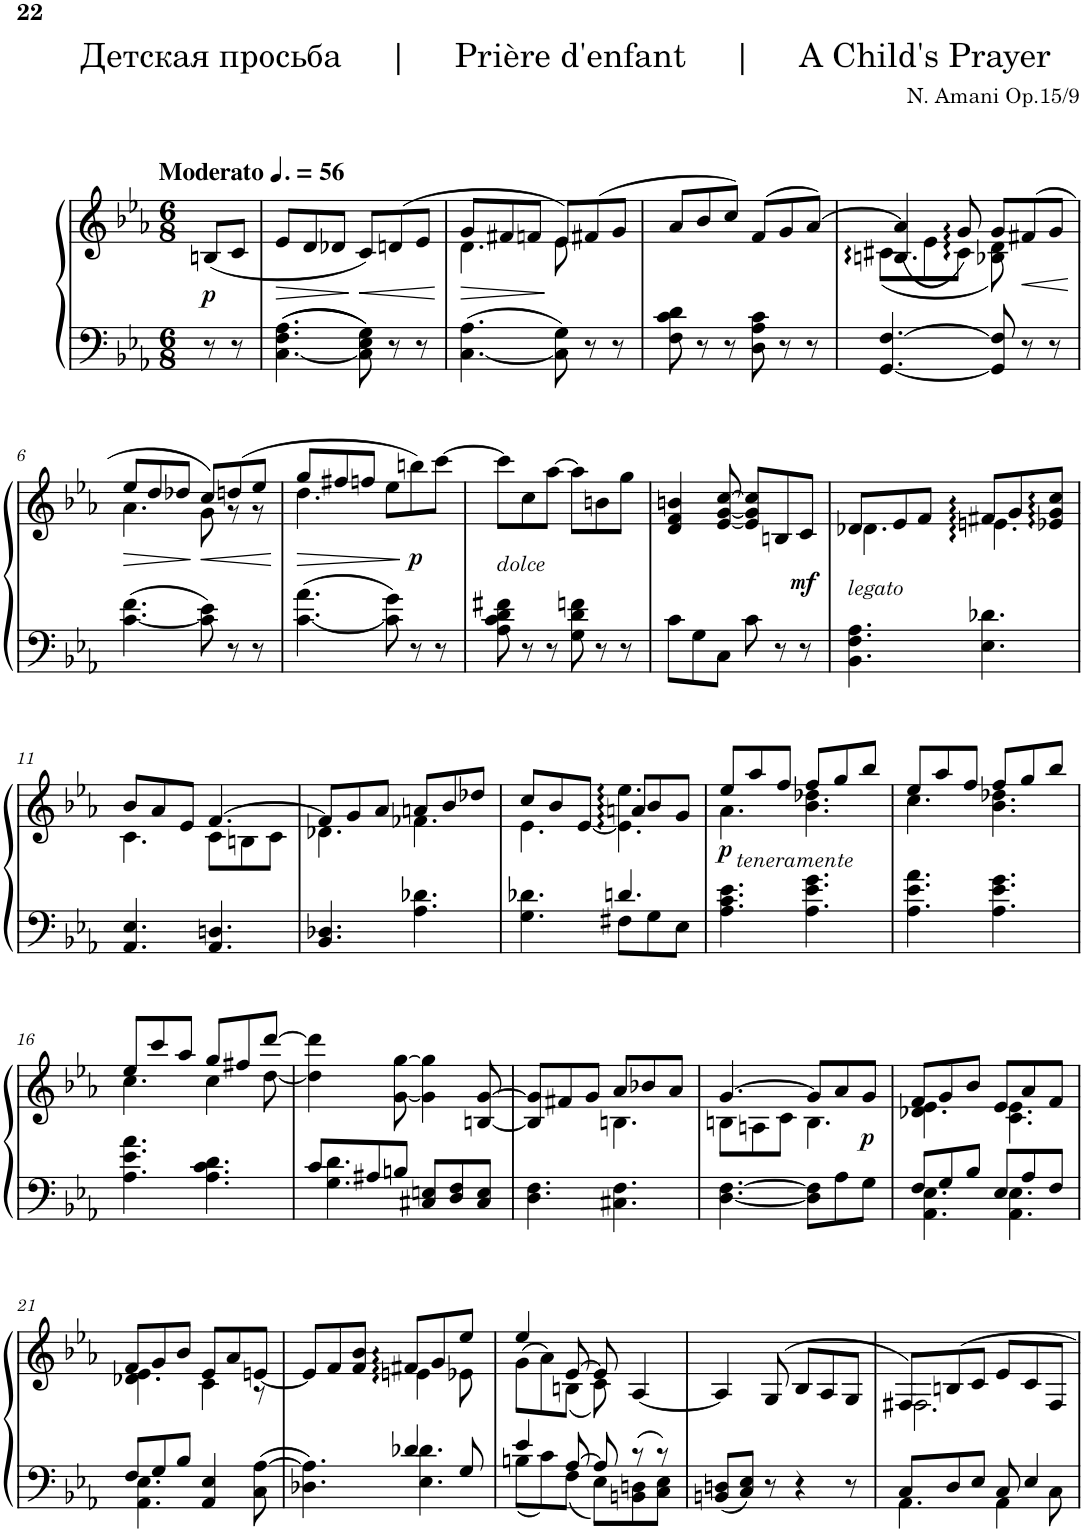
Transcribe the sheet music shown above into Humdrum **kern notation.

**kern	**kern	**dynam
*part1	*part1	*part1
*staff2	*staff1	*staff1/2
*I"Piano	*	*
*I'Pno.	*	*
!!LO:PB:g=z
*clefF4	*clefG2	*
*k[b-e-a-]	*k[b-e-a-]	*
*M6/8	*M6/8	*
*MM84	*MM84	*
=1	=1	=1
!	!LO:TX:a:B:t=Moderato	!
!	!	!LO:DY:b
8r	(8Bn/L	p
8r	8c/J	.
=2	=2	=2
!	!	!LO:HP:b
[4.C\ 4.F\ 4.A-\	8e-/L	>
.	8d/	.
.	8d-X/J	.
!	!	!LO:HP:n=1:b
8C\] 8E-\ 8G\	8c/L)	] <
8r	(>8dn/	.
8r	8e-/J	.
.	.	[
=3	=3	=3
!	!	!LO:HP:b
*	*^	*
[4.C\ 4.A-\	8g/L	4.d\	>
.	8f#X/	.	.
.	8fn/J	.	.
8C\] 8G\	8e-/L)	8e-\	]
8r	(>8f#X/	4ryy	.
8r	8g/J	.	.
*	*v	*v	*
=4	=4	=4
8F\ 8c\ 8d\	8a-/L	.
8r	8b-/	.
8r	8cc/J)	.
8D\ 8A-\ 8c\	(>8f/L	.
8r	8g/	.
8r	[8a-/J)	.
=5	=5	=5
*	*^	*
*	*	*^	*
[4.GG/ [4.F/	(<8c#X\L	(4a-/]	4.Bn/	.
.	8e-\	.	.	.
.	8c#\J	8g/)	.	.
8GG/] 8F/]	8g/L	8B-X\ 8d\)	4.ryy	.
!	!	!	!	!LO:HP:b
8r	(>8f#X/	4ryy	.	<
8r	8g/J	.	.	.
*	*v	*v	*v	*
.	.	[
!!LO:LB:g=z
=6	=6	=6
!	!	!LO:HP:b
*	*^	*
[4.c\ 4.f\	8ee-/L	4.a-\	>
.	8dd/	.	.
.	8dd-X/J	.	.
!	!	!	!LO:HP:n=1:b
8c\] 8e-\	8cc/L)	8g\	] <
8r	(8ddn/	8r	.
8r	8ee-/J	8r	.
*	*v	*v	*
.	.	[
=7	=7	=7
!	!	!LO:HP:b
*	*^	*
[4.c\ 4.a-\	8gg/L	4.dd\	>
.	8ff#X/	.	.
.	8ffn/J	.	.
8c\] 8g\	8ee-\L	4.ryy	.
!	!	!	!LO:DY:n=1:b
8r	8bbn\)	.	] p
8r	[8ccc\J	.	.
*	*v	*v	*
=8	=8	=8
!	!LO:TX:b:i:t=dolce	!
8A-\ 8c\ 8d\ 8f#X\	8ccc\L]	.
8r	8cc\	.
8r	[8aa-\J	.
8G\ 8d\ 8fn\	8aa-\L]	.
8r	8bn\	.
8r	8gg\J	.
=9	=9	=9
8c\L	4d/ 4f/ 4bn/	.
8G\	.	.
8C\J	[8e-/ [8g/ [8cc/	.
8c\	8e-/] 8g/] 8cc/]L	.
8r	8Bn/	.
!	!	!LO:DY:b
8r	8c/J	mf
=10	=10	=10
*	*^	*
!	!LO:TX:b:i:t=legato	!	!
4.BB-\ 4.F\ 4.A-\	8d/L	4.d-X\	.
.	8e-/	.	.
.	8f/J	.	.
4.E-\ 4.d-X\	8f#X/L	4.en\	.
.	8g/	.	.
.	8e-X/ 8g/ 8cc/J	.	.
!!LO:LB:g=z	!!
=11	=11	=11	=11
4.AA-/ 4.E-/	8b-/L	4.c\	.
.	8a-/	.	.
.	8e-/J	.	.
4.AA-/ 4.Dn/	[4.f/	8c\L	.
.	.	8Bn\	.
.	.	8c\J	.
=12	=12	=12	=12
4.BB-/ 4.D-X/	8f/L]	4.d-X\	.
.	8g/	.	.
.	8a-/J	.	.
4.A-\ 4.d-X\	8an/L	4.f-X\	.
.	8b-/	.	.
.	8dd-X/J	.	.
=13	=13	=13	=13
*^	*	*	*
4.G\ 4.d-X\	4.ryy	8cc/L	4.e-\	.
.	.	8b-/	.	.
.	.	[<8e-/J	.	.
4.dn/	8F#X\L	8an/L	4.e-\] 4.ee-\	.
.	8G\	8b-/	.	.
.	8E-\J	8g/J	.	.
=14	=14	=14	=14	=14
!	!	!LO:TX:b:i:t=teneramente	!	!
!	!	!	!	!LO:DY:b
*v	*v	*	*	*
4.A-\ 4.c\ 4.e-\	8ee-/L	4.a-\	p
.	8aa-/	.	.
.	8ff/J	.	.
4.A-\ 4.e-\ 4.g\	8ff/L	4.b-\ 4.dd-X\	.
.	8gg/	.	.
.	8bb-/J	.	.
=15	=15	=15	=15
4.A-\ 4.e-\ 4.a-\	8ee-/L	4.cc\	.
.	8aa-/	.	.
.	8ff/J	.	.
4.A-\ 4.e-\ 4.g\	8ff/L	4.b-\ 4.dd-X\	.
.	8gg/	.	.
.	8bb-/J	.	.
!!LO:LB:g=z	!!
=16	=16	=16	=16
4.A-\ 4.e-\ 4.a-\	8ee-/L	4.cc\	.
.	8ccc/	.	.
.	8aa-/J	.	.
4.A-\ 4.c\ 4.d\	8gg/L	4cc\	.
.	8ff#X/	.	.
.	[8ddd/J	[8dd\	.
*	*v	*v	*
=17	=17	=17
*^	*	*
8c/L	4.G\ 4.d\	4dd\] 4ddd\]	.
8A#X/	.	.	.
8Bn/J	.	[8g\ [8gg\	.
8C#X/ 8En/L	4.ryy	4g\] 4gg\]	.
8D/ 8F/	.	.	.
8C#/ 8E/J	.	[<8Bn/ [8g/	.
*v	*v	*	*
=18	=18	=18
*	*^	*
4.D\ 4.F\	8ryy	8B/] 8g/]L	.
.	8ryy	8f#X/	.
.	8ryy	8g/J	.
4.C#X\ 4.F\	8a-/L	4.Bn\	.
.	8b-X/	.	.
.	8a-/J	.	.
=19	=19	=19	=19
[4.D\ [4.F\	[4.g/	8Bn\L	.
.	.	8An\	.
.	.	8c\J	.
8D\] 8F\]L	8g/L]	4.B\	.
8A-\	8a-/	.	.
!	!	!	!LO:DY:b
8G\J	8g/J	.	p
=20	=20	=20	=20
*^	*	*	*
8F/L	4.AA-\ 4.E-\	8f/L	4.d-X\ 4.e-\	.
8G/	.	8g/	.	.
8B-/J	.	8b-/J	.	.
8E-/L	4.AA-\ 4.E-\	8e-/L	4.c\ 4.e-\	.
8A-/	.	8a-/	.	.
8F/J	.	8f/J	.	.
!!LO:LB:g=z	!!
=21	=21	=21	=21	=21
8F/L	4.AA-\ 4.E-\	8f/L	4.d-X\ 4.e-\	.
8G/	.	8g/	.	.
8B-/J	.	8b-/J	.	.
4AA-/ 4E-/	4.ryy	8e-/L	4c\	.
.	.	8a-/	.	.
8C\ [8A-\	.	[<8en/J	8r	.
=22	=22	=22	=22	=22
4.D-X\ 4.A-\]	4.ryy	8e/L]	4.ryy	.
.	.	8f/	.	.
.	.	8f/ 8b-/J	.	.
4d-X/	4.E-\ 4.d-\	8f#X/L	4en\	.
.	.	8g/	.	.
8G/	.	8ee-/J	8e-X\	.
=23	=23	=23	=23	=23
4e-/	8Bn\L	4ee-/	(>8g\L	.
.	8c\	.	8a-\)	.
[8A-/	8F\J	[8e-/	(8Bn\J	.
8A-/]	8E-\L	8e-/]	8c\)	.
8r	8BBn\ 8Dn\	[4A-/	4ryy	.
8r	8C\ 8E-\J	.	.	.
*v	*v	*	*	*
*	*v	*v	*
=24	=24	=24
8BBn/ 8Dn/L	4A-/]	.
8C/ 8E-/J	.	.
8r	(>8G/	.
4r	8B-/L	.
.	8A-/	.
8r	8G/J	.
=25	=25	=25
*^	*^	*
8C/L	4.AA-\	8F#X/L)	2.F#\	.
8D/	.	8Bn/	.	.
8E-/J	.	8c/J	.	.
8C/	4AA-\	8e-/L	.	.
4E-/	.	8c/	.	.
.	8C\	8F#/J	.	.
*v	*v	*	*	*
*	*v	*v	*
=	=	=
*-	*-	*-
